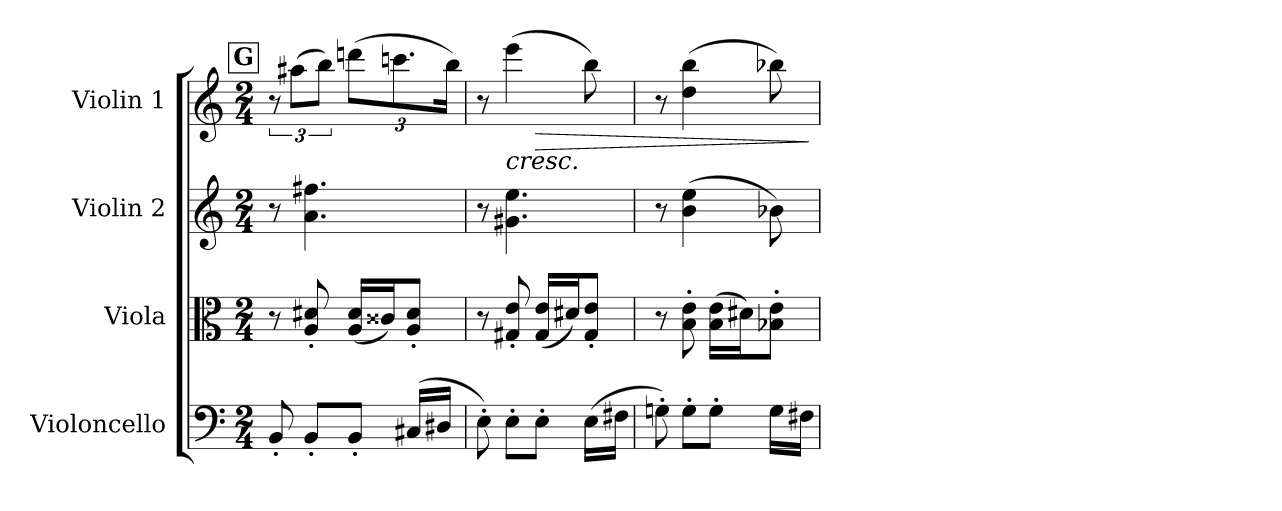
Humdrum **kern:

**kern	**kern	**kern	**kern	**dynam
*part4	*part3	*part2	*part1	*part1
*staff4	*staff3	*staff2	*staff1	*staff1
*I"Violoncello	*I"Viola	*I"Violin 2	*I"Violin 1	*
*I'Vc	*I'Vla	*I'Vln	*I'Vln	*
*clefF4	*clefC3	*clefG2	*clefG2	*
*k[]	*k[]	*k[]	*k[]	*
*M2/4	*M2/4	*M2/4	*M2/4	*
!!LO:REH:place=s1:a:B:cj:fs=14:t=G
=126	=126	=126	=126	=126
*	*	*^	*	*
8BB'/	8r	8r	8ryy	12r	.
.	.	.	.	(12aa#X\L	.
8BB'/L	8A/' 8d#X/'	4.a\ 4.ff#X\	8ryy	.	.
.	.	.	.	12bb\J)	.
8BB'/J	(16A/ 16d#/LL	.	4ryy	(12dddn\L	.
.	16c##X/J)	.	.	.	.
.	.	.	.	12.cccn\	.
(16C#X/LL	8A/' 8d#/'J	.	.	.	.
16D#X/JJ	.	.	.	.	.
.	.	.	.	24bb\Jk)	.
=127	=127	=127	=127	=127	=127
*	*	*	*	*^	*
8E'\)	8r	8r	8ryy	8r	8ryy	.
!	!	!	!	!	!	!LO:HP:b
8E'\L	8G#X/' 8e/'	4.g#X\ 4.ee\	8ryy	(4eee\	8ryy	<
!	!	!	!	!	!	!LO:HP:b
8E'\J	(16G#/ 16e/LL	.	4ryy	.	4ryy	>
.	16d#X/J)	.	.	.	.	.
(16E\LL	8G#/' 8e/'J	.	.	8bb\)	.	.
16F#X\JJ	.	.	.	.	.	.
=128	=128	=128	=128	=128	=128	=128
8Gn'\)	8r	8r	8ryy	8r	8ryy	.
8G'\L	8B\' 8e\'	(4b\ 4ee\	8ryy	(4dd\ 4bb\	8ryy	.
8G'\J	(16B\ 16e\LL	.	4ryy	.	4ryy	[
.	16d#X\J)	.	.	.	.	.
16G\LL	8B-X\' 8e\'J	8b-X\)	.	8bb-X\)	.	.
16F#X\JJ	.	.	.	.	.	.
*	*	*v	*v	*	*	*
*	*	*	*v	*v	*
.	.	.	.	]
=	=	=	=	=
*-	*-	*-	*-	*-
